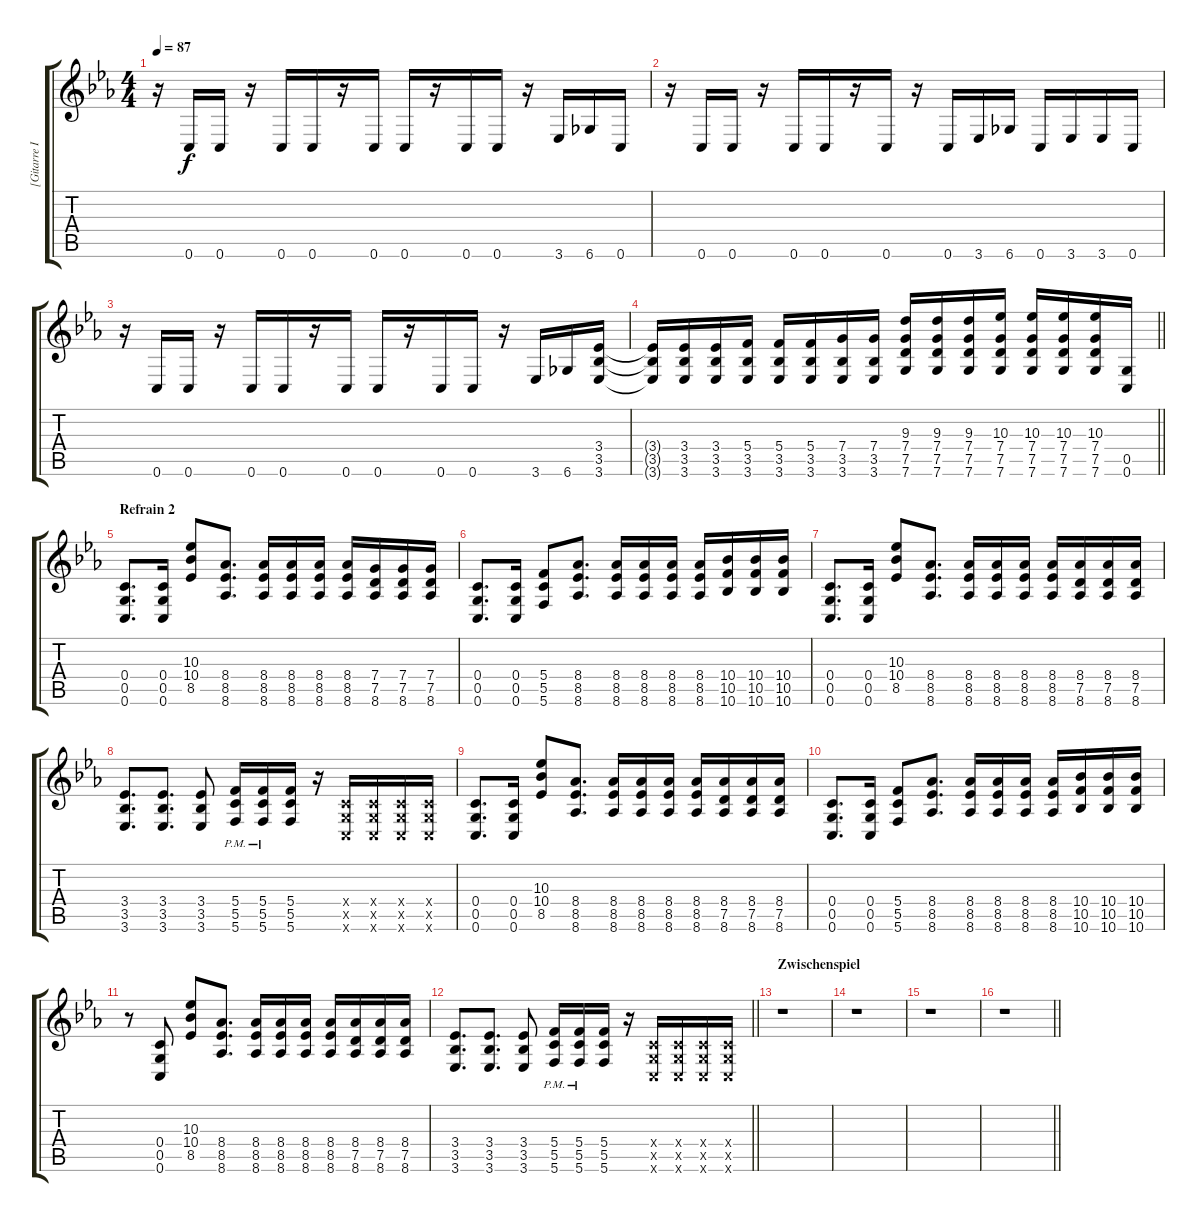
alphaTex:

\track ("[Gitarre II]" "[Gitarre I") {instrument distortionguitar}
\staff {score tabs}
\tuning (D4 A3 F3 C3 G2 C2) {hide}
\ts (4 4)
\tempo 87
\clef g2
\ks cminor
r.16{dy f instrument distortionguitar} 0.6.16 0.6.16 r.16 0.6.16 0.6.16 r.16 0.6.16 0.6.16 r.16 0.6.16 0.6.16 r.16 3.6.16 6.6.16 0.6.16 |
r.16 0.6.16 0.6.16 r.16 0.6.16 0.6.16 r.16 0.6.16 r.16 0.6.16 3.6.16 6.6.16 0.6.16 3.6.16 3.6.16 0.6.16 |
r.16 0.6.16 0.6.16 r.16 0.6.16 0.6.16 r.16 0.6.16 0.6.16 r.16 0.6.16 0.6.16 r.16 3.6.16 6.6.16 (3.4 3.5 3.6).16{instrument distortionguitar} |
\barLineRight lightlight
(3.4{t} 3.5{t} 3.6{t}).16 (3.4 3.5 3.6).16 (3.4 3.5 3.6).16 (5.4 3.5 3.6).16 (5.4 3.5 3.6).16 (5.4 3.5 3.6).16 (7.4 3.5 3.6).16 (7.4 3.5 3.6).16 (9.3 7.4 7.5 7.6).16 (9.3 7.4 7.5 7.6).16 (9.3 7.4 7.5 7.6).16 (10.3 7.4 7.5 7.6).16 (10.3 7.4 7.5 7.6).16 (10.3 7.4 7.5 7.6).16 (10.3 7.4 7.5 7.6).16 (0.5 0.6).16 |
\section ("" "Refrain 2")
(0.4 0.5 0.6).8{d} (0.4 0.5 0.6).16 (10.3 10.4 8.5).8 (8.4 8.5 8.6).8{d} (8.4 8.5 8.6).16 (8.4 8.5 8.6).16 (8.4 8.5 8.6).16 (8.4 8.5 8.6).16 (7.4 7.5 8.6).16 (7.4 7.5 8.6).16 (7.4 7.5 8.6).16 |
(0.4 0.5 0.6).8{d} (0.4 0.5 0.6).16 (5.4 5.5 5.6).8 (8.4 8.5 8.6).8{d} (8.4 8.5 8.6).16 (8.4 8.5 8.6).16 (8.4 8.5 8.6).16 (8.4 8.5 8.6).16 (10.4 10.5 10.6).16 (10.4 10.5 10.6).16 (10.4 10.5 10.6).16 |
(0.4 0.5 0.6).8{d} (0.4 0.5 0.6).16 (10.3 10.4 8.5).8 (8.4 8.5 8.6).8{d} (8.4 8.5 8.6).16 (8.4 8.5 8.6).16 (8.4 8.5 8.6).16 (8.4 8.5 8.6).16 (8.4 7.5 8.6).16 (8.4 7.5 8.6).16 (8.4 7.5 8.6).16 |
(3.4 3.5 3.6).8{d} (3.4 3.5 3.6).8{d} (3.4 3.5 3.6).8 (5.4{pm} 5.5{pm} 5.6{pm}).16 (5.4{pm} 5.5{pm} 5.6{pm}).16 (5.4 5.5 5.6).16 r.16 (0.4{x} 0.5{x} 0.6{x}).16 (0.4{x} 0.5{x} 0.6{x}).16 (0.4{x} 0.5{x} 0.6{x}).16 (0.4{x} 0.5{x} 0.6{x}).16 |
(0.4 0.5 0.6).8{d} (0.4 0.5 0.6).16 (10.3 10.4 8.5).8 (8.4 8.5 8.6).8{d} (8.4 8.5 8.6).16 (8.4 8.5 8.6).16 (8.4 8.5 8.6).16 (8.4 8.5 8.6).16 (8.4 7.5 8.6).16 (8.4 7.5 8.6).16 (8.4 7.5 8.6).16 |
(0.4 0.5 0.6).8{d} (0.4 0.5 0.6).16 (5.4 5.5 5.6).8 (8.4 8.5 8.6).8{d} (8.4 8.5 8.6).16 (8.4 8.5 8.6).16 (8.4 8.5 8.6).16 (8.4 8.5 8.6).16 (10.4 10.5 10.6).16 (10.4 10.5 10.6).16 (10.4 10.5 10.6).16 |
r.8 (0.4 0.5 0.6).8 (10.3 10.4 8.5).8 (8.4 8.5 8.6).8{d} (8.4 8.5 8.6).16 (8.4 8.5 8.6).16 (8.4 8.5 8.6).16 (8.4 8.5 8.6).16 (8.4 7.5 8.6).16 (8.4 7.5 8.6).16 (8.4 7.5 8.6).16 |
\barLineRight lightlight
(3.4 3.5 3.6).8{d} (3.4 3.5 3.6).8{d} (3.4 3.5 3.6).8 (5.4{pm} 5.5{pm} 5.6{pm}).16 (5.4{pm} 5.5{pm} 5.6{pm}).16 (5.4 5.5 5.6).16 r.16 (0.4{x} 0.5{x} 0.6{x}).16 (0.4{x} 0.5{x} 0.6{x}).16 (0.4{x} 0.5{x} 0.6{x}).16 (0.4{x} 0.5{x} 0.6{x}).16 |
\section ("" "Zwischenspiel")
r.1 |
r.1 |
r.1 |
\barLineRight lightlight
r.1
